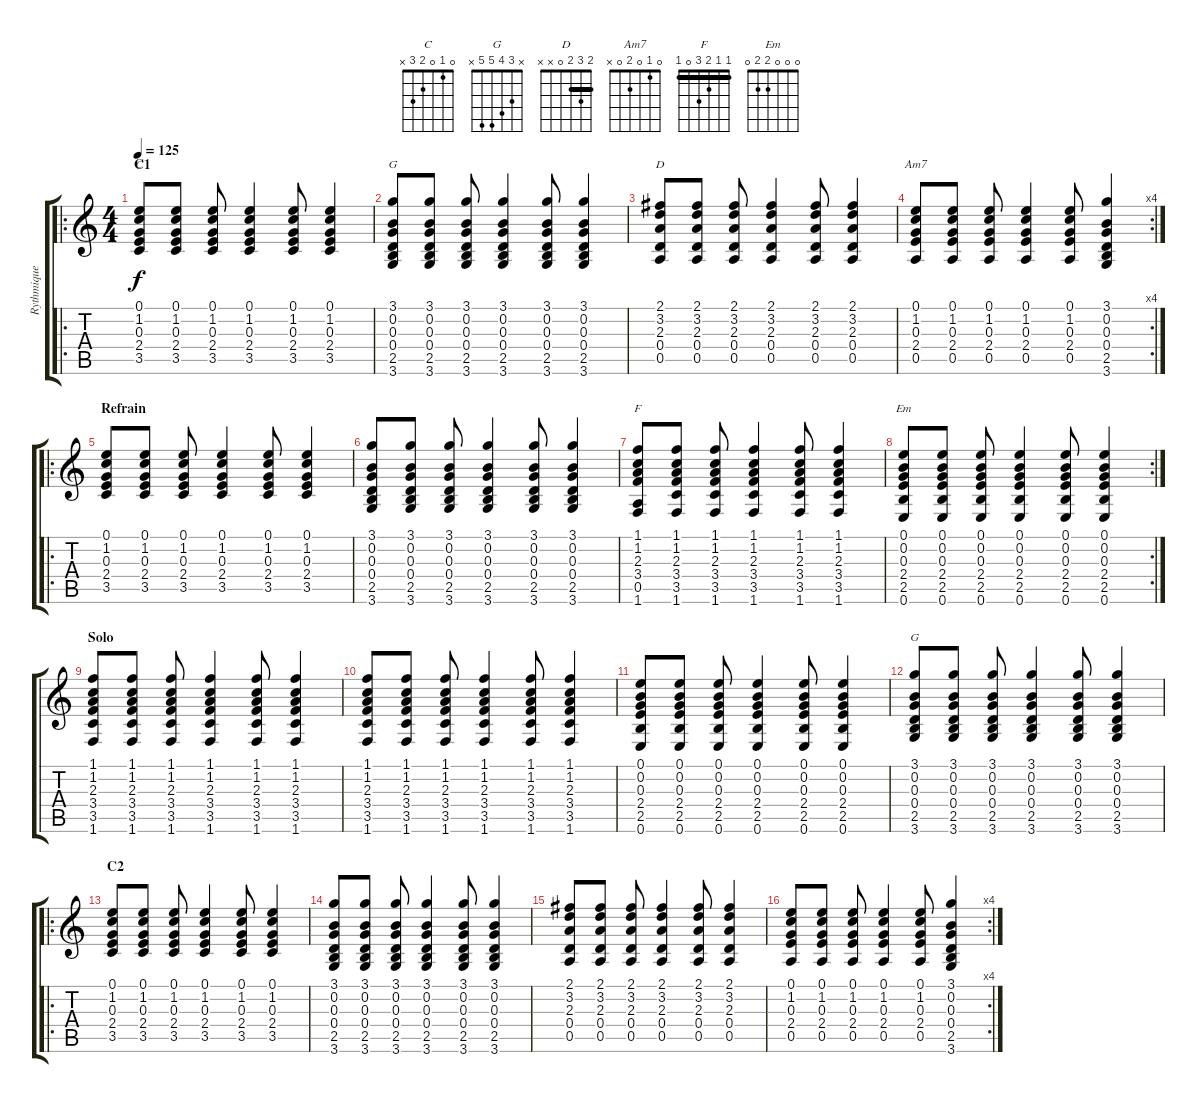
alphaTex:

\track ("Rythmique" "Rythmique") {instrument acousticguitarsteel}
\staff {score tabs}
\tuning (E4 B3 G3 D3 A2 E2) {hide}
\chord ("C" 0 1 0 2 3 x)
\chord ("G" 3 0 0 0 2 3)
\chord ("D" 2 3 2 0 x x) {barre 2}
\chord ("Am7" 0 1 0 2 0 x)
\chord ("F" 1 1 2 3 0 1) {barre 1}
\chord ("Em" 0 0 0 2 2 0)
\chord ("G" x 3 4 5 5 x)
\ro
\ts (4 4)
\section ("" "C1")
\tempo 125
\clef g2
\ks c
(0.1 1.2 0.3 2.4 3.5).8{ch "C" dy f} (0.1 1.2 0.3 2.4 3.5).8 (0.1 1.2 0.3 2.4 3.5).8 (0.1 1.2 0.3 2.4 3.5).4 (0.1 1.2 0.3 2.4 3.5).8 (0.1 1.2 0.3 2.4 3.5).4 |
(3.1 0.2 0.3 0.4 2.5 3.6).8{ch "G"} (3.1 0.2 0.3 0.4 2.5 3.6).8 (3.1 0.2 0.3 0.4 2.5 3.6).8 (3.1 0.2 0.3 0.4 2.5 3.6).4 (3.1 0.2 0.3 0.4 2.5 3.6).8 (3.1 0.2 0.3 0.4 2.5 3.6).4 |
(2.1 3.2 2.3 0.4 0.5).8{ch "D"} (2.1 3.2 2.3 0.4 0.5).8 (2.1 3.2 2.3 0.4 0.5).8 (2.1 3.2 2.3 0.4 0.5).4 (2.1 3.2 2.3 0.4 0.5).8 (2.1 3.2 2.3 0.4 0.5).4 |
\rc 4
(0.1 1.2 0.3 2.4 0.5).8{ch "Am7"} (0.1 1.2 0.3 2.4 0.5).8 (0.1 1.2 0.3 2.4 0.5).8 (0.1 1.2 0.3 2.4 0.5).4 (0.1 1.2 0.3 2.4 0.5).8 (3.1 0.2 0.3 0.4 2.5 3.6).4 |
\ro
\section ("" "Refrain")
(0.1 1.2 0.3 2.4 3.5).8 (0.1 1.2 0.3 2.4 3.5).8 (0.1 1.2 0.3 2.4 3.5).8 (0.1 1.2 0.3 2.4 3.5).4 (0.1 1.2 0.3 2.4 3.5).8 (0.1 1.2 0.3 2.4 3.5).4 |
(3.1 0.2 0.3 0.4 2.5 3.6).8 (3.1 0.2 0.3 0.4 2.5 3.6).8 (3.1 0.2 0.3 0.4 2.5 3.6).8 (3.1 0.2 0.3 0.4 2.5 3.6).4 (3.1 0.2 0.3 0.4 2.5 3.6).8 (3.1 0.2 0.3 0.4 2.5 3.6).4 |
(1.1 1.2 2.3 3.4 0.5 1.6).8{ch "F"} (1.1 1.2 2.3 3.4 3.5 1.6).8 (1.1 1.2 2.3 3.4 3.5 1.6).8 (1.1 1.2 2.3 3.4 3.5 1.6).4 (1.1 1.2 2.3 3.4 3.5 1.6).8 (1.1 1.2 2.3 3.4 3.5 1.6).4 |
\rc 2
(0.1 0.2 0.3 2.4 2.5 0.6).8{ch "Em"} (0.1 0.2 0.3 2.4 2.5 0.6).8 (0.1 0.2 0.3 2.4 2.5 0.6).8 (0.1 0.2 0.3 2.4 2.5 0.6).4 (0.1 0.2 0.3 2.4 2.5 0.6).8 (0.1 0.2 0.3 2.4 2.5 0.6).4 |
\section ("" "Solo")
(1.1 1.2 2.3 3.4 3.5 1.6).8 (1.1 1.2 2.3 3.4 3.5 1.6).8 (1.1 1.2 2.3 3.4 3.5 1.6).8 (1.1 1.2 2.3 3.4 3.5 1.6).4 (1.1 1.2 2.3 3.4 3.5 1.6).8 (1.1 1.2 2.3 3.4 3.5 1.6).4 |
(1.1 1.2 2.3 3.4 3.5 1.6).8 (1.1 1.2 2.3 3.4 3.5 1.6).8 (1.1 1.2 2.3 3.4 3.5 1.6).8 (1.1 1.2 2.3 3.4 3.5 1.6).4 (1.1 1.2 2.3 3.4 3.5 1.6).8 (1.1 1.2 2.3 3.4 3.5 1.6).4 |
(0.1 0.2 0.3 2.4 2.5 0.6).8 (0.1 0.2 0.3 2.4 2.5 0.6).8 (0.1 0.2 0.3 2.4 2.5 0.6).8 (0.1 0.2 0.3 2.4 2.5 0.6).4 (0.1 0.2 0.3 2.4 2.5 0.6).8 (0.1 0.2 0.3 2.4 2.5 0.6).4 |
(3.1 0.2 0.3 0.4 2.5 3.6).8{ch "G"} (3.1 0.2 0.3 0.4 2.5 3.6).8 (3.1 0.2 0.3 0.4 2.5 3.6).8 (3.1 0.2 0.3 0.4 2.5 3.6).4 (3.1 0.2 0.3 0.4 2.5 3.6).8 (3.1 0.2 0.3 0.4 2.5 3.6).4 |
\ro
\section ("" "C2")
(0.1 1.2 0.3 2.4 3.5).8 (0.1 1.2 0.3 2.4 3.5).8 (0.1 1.2 0.3 2.4 3.5).8 (0.1 1.2 0.3 2.4 3.5).4 (0.1 1.2 0.3 2.4 3.5).8 (0.1 1.2 0.3 2.4 3.5).4 |
(3.1 0.2 0.3 0.4 2.5 3.6).8 (3.1 0.2 0.3 0.4 2.5 3.6).8 (3.1 0.2 0.3 0.4 2.5 3.6).8 (3.1 0.2 0.3 0.4 2.5 3.6).4 (3.1 0.2 0.3 0.4 2.5 3.6).8 (3.1 0.2 0.3 0.4 2.5 3.6).4 |
(2.1 3.2 2.3 0.4 0.5).8 (2.1 3.2 2.3 0.4 0.5).8 (2.1 3.2 2.3 0.4 0.5).8 (2.1 3.2 2.3 0.4 0.5).4 (2.1 3.2 2.3 0.4 0.5).8 (2.1 3.2 2.3 0.4 0.5).4 |
\rc 4
(0.1 1.2 0.3 2.4 0.5).8 (0.1 1.2 0.3 2.4 0.5).8 (0.1 1.2 0.3 2.4 0.5).8 (0.1 1.2 0.3 2.4 0.5).4 (0.1 1.2 0.3 2.4 0.5).8 (3.1 0.2 0.3 0.4 2.5 3.6).4
